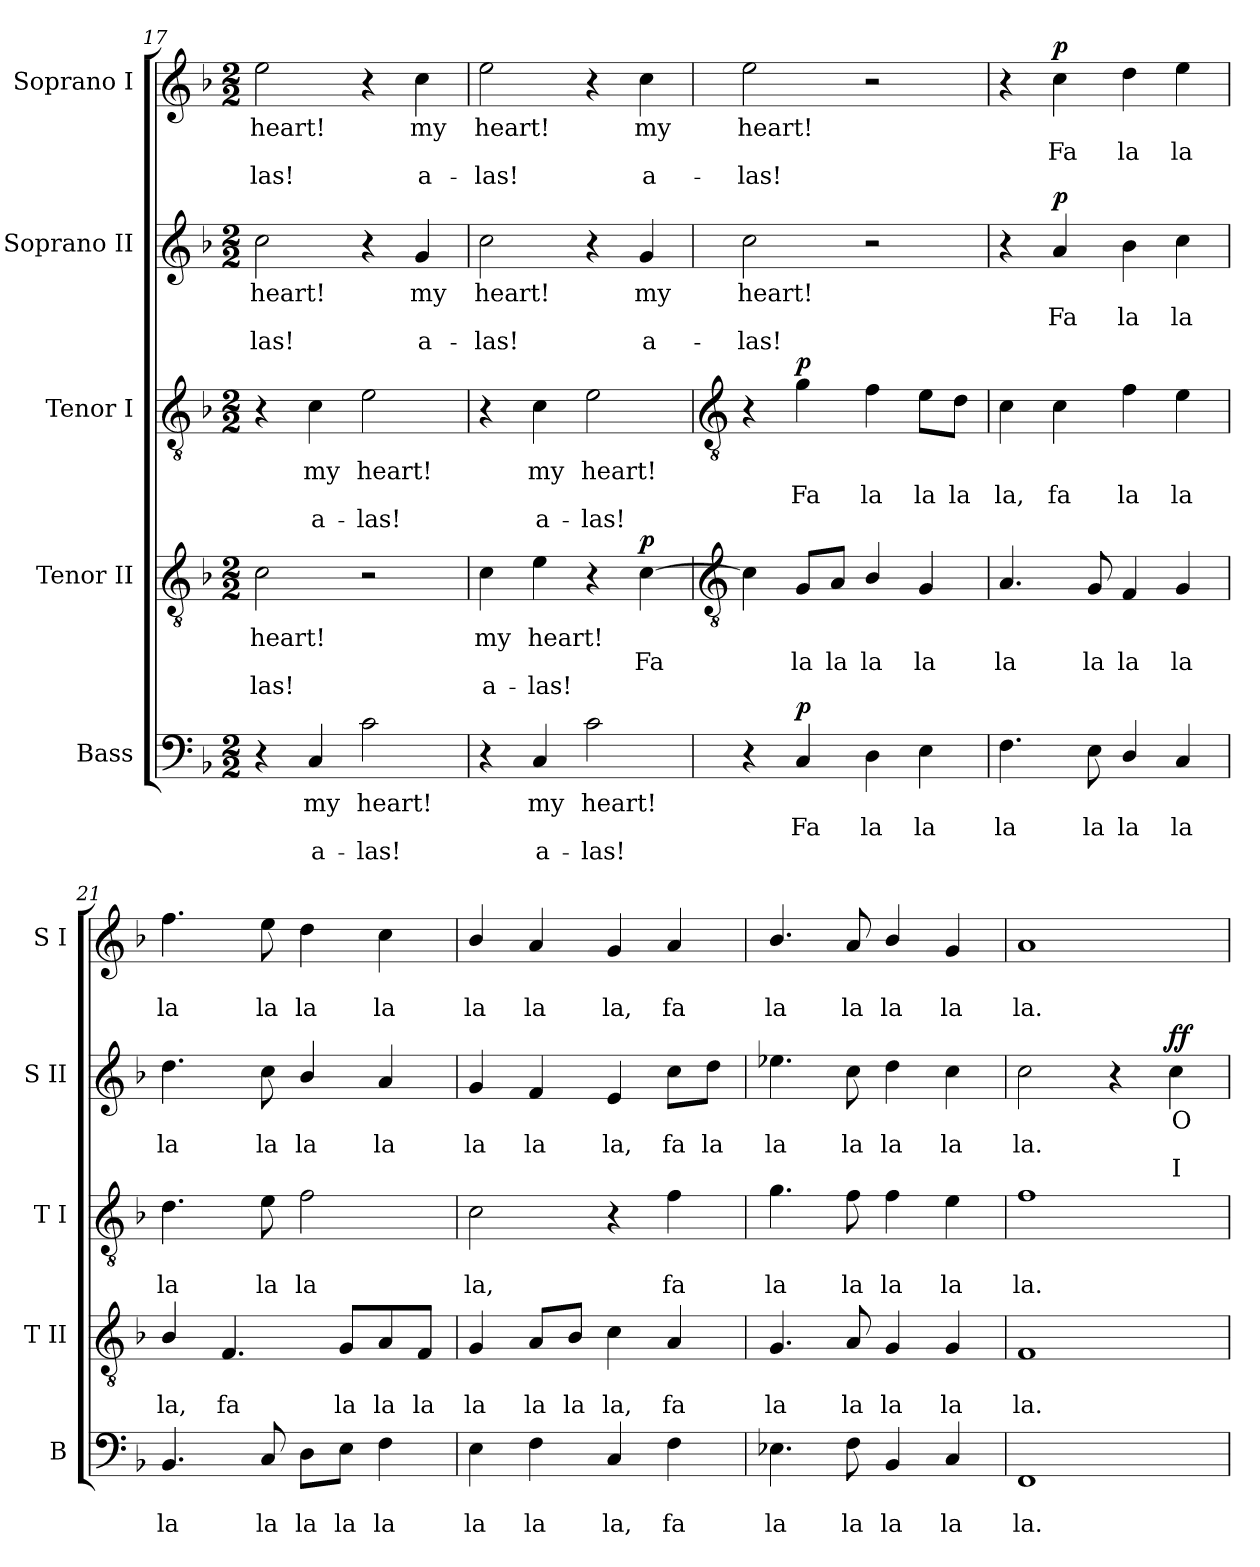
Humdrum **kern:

**kern	**text	**text	**text	**dynam	**kern	**text	**text	**text	**dynam	**kern	**text	**text	**text	**dynam	**kern	**text	**text	**text	**dynam	**kern	**text	**text	**text	**dynam
*part5	*part5	*part5	*part5	*part5	*part4	*part4	*part4	*part4	*part4	*part3	*part3	*part3	*part3	*part3	*part2	*part2	*part2	*part2	*part2	*part1	*part1	*part1	*part1	*part1
*staff5	*staff5	*staff5	*staff5	*staff5	*staff4	*staff4	*staff4	*staff4	*staff4	*staff3	*staff3	*staff3	*staff3	*staff3	*staff2	*staff2	*staff2	*staff2	*staff2	*staff1	*staff1	*staff1	*staff1	*staff1
*I"Bass	*	*	*	*	*I"Tenor II	*	*	*	*	*I"Tenor I	*	*	*	*	*I"Soprano II	*	*	*	*	*I"Soprano I	*	*	*	*
*I'B	*	*	*	*	*I'T II	*	*	*	*	*I'T I	*	*	*	*	*I'S II	*	*	*	*	*I'S I	*	*	*	*
*clefF4	*	*	*	*	*clefGv2	*	*	*	*	*clefGv2	*	*	*	*	*clefG2	*	*	*	*	*clefG2	*	*	*	*
*k[b-]	*	*	*	*	*k[b-]	*	*	*	*	*k[b-]	*	*	*	*	*k[b-]	*	*	*	*	*k[b-]	*	*	*	*
*F:	*	*	*	*	*F:	*	*	*	*	*F:	*	*	*	*	*F:	*	*	*	*	*F:	*	*	*	*
*M2/2	*	*	*	*	*M2/2	*	*	*	*	*M2/2	*	*	*	*	*M2/2	*	*	*	*	*M2/2	*	*	*	*
=17	=17	=17	=17	=17	=17	=17	=17	=17	=17	=17	=17	=17	=17	=17	=17	=17	=17	=17	=17	=17	=17	=17	=17	=17
!	!	!	!	!	!	!LO:LY:b	!	!LO:LY:b	!	!	!	!	!	!	!	!LO:LY:b	!	!LO:LY:b	!	!	!LO:LY:b	!	!LO:LY:b	!
4r	.	.	.	.	2c	-heart!	.	las!	.	4r	.	.	.	.	2cc	-heart!	.	las!	.	2ee	-heart!	.	las!	.
!	!LO:LY:b	!	!LO:LY:b	!	!	!	!	!	!	!	!LO:LY:b	!	!LO:LY:b	!	!	!	!	!	!	!	!	!	!	!
4C	my	.	a-	.	.	.	.	.	.	4c	my	.	a-	.	.	.	.	.	.	.	.	.	.	.
!	!LO:LY:b	!	!LO:LY:b	!	!	!	!	!	!	!	!LO:LY:b	!	!LO:LY:b	!	!	!	!	!	!	!	!	!	!	!
2c	-heart!	.	las!	.	2r	.	.	.	.	2e	-heart!	.	las!	.	4r	.	.	.	.	4r	.	.	.	.
!	!	!	!	!	!	!	!	!	!	!	!	!	!	!	!	!LO:LY:b	!	!LO:LY:b	!	!	!LO:LY:b	!	!LO:LY:b	!
.	.	.	.	.	.	.	.	.	.	.	.	.	.	.	4g	my	.	a-	.	4cc	my	.	a-	.
=18	=18	=18	=18	=18	=18	=18	=18	=18	=18	=18	=18	=18	=18	=18	=18	=18	=18	=18	=18	=18	=18	=18	=18	=18
!	!	!	!	!	!	!LO:LY:b	!	!LO:LY:b	!	!	!	!	!	!	!	!LO:LY:b	!	!LO:LY:b	!	!	!LO:LY:b	!	!LO:LY:b	!
4r	.	.	.	.	4c	my	.	a-	.	4r	.	.	.	.	2cc	-heart!	.	las!	.	2ee	-heart!	.	las!	.
!	!LO:LY:b	!	!LO:LY:b	!	!	!LO:LY:b	!	!LO:LY:b	!	!	!LO:LY:b	!	!LO:LY:b	!	!	!	!	!	!	!	!	!	!	!
4C	my	.	a-	.	4e	-heart!	.	las!	.	4c	my	.	a-	.	.	.	.	.	.	.	.	.	.	.
!	!LO:LY:b	!	!LO:LY:b	!	!	!	!	!	!	!	!LO:LY:b	!	!LO:LY:b	!	!	!	!	!	!	!	!	!	!	!
2c	-heart!	.	las!	.	4r	.	.	.	.	2e	-heart!	.	las!	.	4r	.	.	.	.	4r	.	.	.	.
!	!	!	!	!	!	!	!LO:LY:b	!	!LO:DY:b	!	!	!	!	!	!	!LO:LY:b	!	!LO:LY:b	!	!	!LO:LY:b	!	!LO:LY:b	!
.	.	.	.	.	[4c	.	Fa	.	p	.	.	.	.	.	4g	my	.	a-	.	4cc	my	.	a-	.
!!LO:LB:g=z
=19	=19	=19	=19	=19	=19	=19	=19	=19	=19	=19	=19	=19	=19	=19	=19	=19	=19	=19	=19	=19	=19	=19	=19	=19
*	*	*	*	*	*clefGv2	*	*	*	*	*clefGv2	*	*	*	*	*	*	*	*	*	*	*	*	*	*
!	!	!	!	!	!	!	!	!	!	!	!	!	!	!	!	!LO:LY:b	!	!LO:LY:b	!	!	!LO:LY:b	!	!LO:LY:b	!
4r	.	.	.	.	4c]	.	.	.	.	4r	.	.	.	.	2cc	-heart!	.	las!	.	2ee	-heart!	.	las!	.
!	!	!LO:LY:b	!	!LO:DY:b	!	!	!LO:LY:b	!	!	!	!	!LO:LY:b	!	!LO:DY:b	!	!	!	!	!	!	!	!	!	!
4C	.	Fa	.	p	8G/L	.	la	.	.	4g	.	Fa	.	p	.	.	.	.	.	.	.	.	.	.
!	!	!	!	!	!	!	!LO:LY:b	!	!	!	!	!	!	!	!	!	!	!	!	!	!	!	!	!
.	.	.	.	.	8A/J	.	la	.	.	.	.	.	.	.	.	.	.	.	.	.	.	.	.	.
!	!	!LO:LY:b	!	!	!	!	!LO:LY:b	!	!	!	!	!LO:LY:b	!	!	!	!	!	!	!	!	!	!	!	!
4D	.	la	.	.	4B-/	.	la	.	.	4f	.	la	.	.	2r	.	.	.	.	2r	.	.	.	.
!	!	!LO:LY:b	!	!	!	!	!LO:LY:b	!	!	!	!	!LO:LY:b	!	!	!	!	!	!	!	!	!	!	!	!
4E	.	la	.	.	4G	.	la	.	.	8e\L	.	la	.	.	.	.	.	.	.	.	.	.	.	.
!	!	!	!	!	!	!	!	!	!	!	!	!LO:LY:b	!	!	!	!	!	!	!	!	!	!	!	!
.	.	.	.	.	.	.	.	.	.	8d\J	.	la	.	.	.	.	.	.	.	.	.	.	.	.
=20	=20	=20	=20	=20	=20	=20	=20	=20	=20	=20	=20	=20	=20	=20	=20	=20	=20	=20	=20	=20	=20	=20	=20	=20
!	!	!LO:LY:b	!	!	!	!	!LO:LY:b	!	!	!	!	!LO:LY:b	!	!	!	!	!	!	!	!	!	!	!	!
4.F	.	la	.	.	4.A	.	la	.	.	4c	.	la,	.	.	4r	.	.	.	.	4r	.	.	.	.
!	!	!	!	!	!	!	!	!	!	!	!	!LO:LY:b	!	!	!	!	!LO:LY:b	!	!LO:DY:b	!	!	!LO:LY:b	!	!LO:DY:b
.	.	.	.	.	.	.	.	.	.	4c	.	fa	.	.	4a	.	Fa	.	p	4cc	.	Fa	.	p
!	!	!LO:LY:b	!	!	!	!	!LO:LY:b	!	!	!	!	!	!	!	!	!	!	!	!	!	!	!	!	!
8E	.	la	.	.	8G	.	la	.	.	.	.	.	.	.	.	.	.	.	.	.	.	.	.	.
!	!	!LO:LY:b	!	!	!	!	!LO:LY:b	!	!	!	!	!LO:LY:b	!	!	!	!	!LO:LY:b	!	!	!	!	!LO:LY:b	!	!
4D/	.	la	.	.	4F	.	la	.	.	4f	.	la	.	.	4b-	.	la	.	.	4dd	.	la	.	.
!	!	!LO:LY:b	!	!	!	!	!LO:LY:b	!	!	!	!	!LO:LY:b	!	!	!	!	!LO:LY:b	!	!	!	!	!LO:LY:b	!	!
4C	.	la	.	.	4G	.	la	.	.	4e	.	la	.	.	4cc	.	la	.	.	4ee	.	la	.	.
=21	=21	=21	=21	=21	=21	=21	=21	=21	=21	=21	=21	=21	=21	=21	=21	=21	=21	=21	=21	=21	=21	=21	=21	=21
!	!	!LO:LY:b	!	!	!	!	!LO:LY:b	!	!	!	!	!LO:LY:b	!	!	!	!	!LO:LY:b	!	!	!	!	!LO:LY:b	!	!
4.BB-	.	la	.	.	4B-/	.	la,	.	.	4.d	.	la	.	.	4.dd	.	la	.	.	4.ff	.	la	.	.
!	!	!	!	!	!	!	!LO:LY:b	!	!	!	!	!	!	!	!	!	!	!	!	!	!	!	!	!
.	.	.	.	.	4.F	.	fa	.	.	.	.	.	.	.	.	.	.	.	.	.	.	.	.	.
!	!	!LO:LY:b	!	!	!	!	!	!	!	!	!	!LO:LY:b	!	!	!	!	!LO:LY:b	!	!	!	!	!LO:LY:b	!	!
8C	.	la	.	.	.	.	.	.	.	8e	.	la	.	.	8cc	.	la	.	.	8ee	.	la	.	.
!	!	!LO:LY:b	!	!	!	!	!	!	!	!	!	!LO:LY:b	!	!	!	!	!LO:LY:b	!	!	!	!	!LO:LY:b	!	!
8D\L	.	la	.	.	.	.	.	.	.	2f	.	la	.	.	4b-/	.	la	.	.	4dd	.	la	.	.
!	!	!LO:LY:b	!	!	!	!	!LO:LY:b	!	!	!	!	!	!	!	!	!	!	!	!	!	!	!	!	!
8E\J	.	la	.	.	8G/L	.	la	.	.	.	.	.	.	.	.	.	.	.	.	.	.	.	.	.
!	!	!LO:LY:b	!	!	!	!	!LO:LY:b	!	!	!	!	!	!	!	!	!	!LO:LY:b	!	!	!	!	!LO:LY:b	!	!
4F	.	la	.	.	8A/	.	la	.	.	.	.	.	.	.	4a	.	la	.	.	4cc	.	la	.	.
!	!	!	!	!	!	!	!LO:LY:b	!	!	!	!	!	!	!	!	!	!	!	!	!	!	!	!	!
.	.	.	.	.	8F/J	.	la	.	.	.	.	.	.	.	.	.	.	.	.	.	.	.	.	.
=22	=22	=22	=22	=22	=22	=22	=22	=22	=22	=22	=22	=22	=22	=22	=22	=22	=22	=22	=22	=22	=22	=22	=22	=22
!	!	!LO:LY:b	!	!	!	!	!LO:LY:b	!	!	!	!	!LO:LY:b	!	!	!	!	!LO:LY:b	!	!	!	!	!LO:LY:b	!	!
4E	.	la	.	.	4G	.	la	.	.	2c	.	la,	.	.	4g	.	la	.	.	4b-/	.	la	.	.
!	!	!LO:LY:b	!	!	!	!	!LO:LY:b	!	!	!	!	!	!	!	!	!	!LO:LY:b	!	!	!	!	!LO:LY:b	!	!
4F	.	la	.	.	8A/L	.	la	.	.	.	.	.	.	.	4f	.	la	.	.	4a	.	la	.	.
!	!	!	!	!	!	!	!LO:LY:b	!	!	!	!	!	!	!	!	!	!	!	!	!	!	!	!	!
.	.	.	.	.	8B-/J	.	la	.	.	.	.	.	.	.	.	.	.	.	.	.	.	.	.	.
!	!	!LO:LY:b	!	!	!	!	!LO:LY:b	!	!	!	!	!	!	!	!	!	!LO:LY:b	!	!	!	!	!LO:LY:b	!	!
4C	.	la,	.	.	4c	.	la,	.	.	4r	.	.	.	.	4e	.	la,	.	.	4g	.	la,	.	.
!	!	!LO:LY:b	!	!	!	!	!LO:LY:b	!	!	!	!	!LO:LY:b	!	!	!	!	!LO:LY:b	!	!	!	!	!LO:LY:b	!	!
4F	.	fa	.	.	4A	.	fa	.	.	4f	.	fa	.	.	8cc\L	.	fa	.	.	4a	.	fa	.	.
!	!	!	!	!	!	!	!	!	!	!	!	!	!	!	!	!	!LO:LY:b	!	!	!	!	!	!	!
.	.	.	.	.	.	.	.	.	.	.	.	.	.	.	8dd\J	.	la	.	.	.	.	.	.	.
=23	=23	=23	=23	=23	=23	=23	=23	=23	=23	=23	=23	=23	=23	=23	=23	=23	=23	=23	=23	=23	=23	=23	=23	=23
!	!	!LO:LY:b	!	!	!	!	!LO:LY:b	!	!	!	!	!LO:LY:b	!	!	!	!	!LO:LY:b	!	!	!	!	!LO:LY:b	!	!
4.E-X	.	la	.	.	4.G	.	la	.	.	4.g	.	la	.	.	4.ee-X	.	la	.	.	4.b-/	.	la	.	.
!	!	!LO:LY:b	!	!	!	!	!LO:LY:b	!	!	!	!	!LO:LY:b	!	!	!	!	!LO:LY:b	!	!	!	!	!LO:LY:b	!	!
8F	.	la	.	.	8A	.	la	.	.	8f	.	la	.	.	8cc	.	la	.	.	8a	.	la	.	.
!	!	!LO:LY:b	!	!	!	!	!LO:LY:b	!	!	!	!	!LO:LY:b	!	!	!	!	!LO:LY:b	!	!	!	!	!LO:LY:b	!	!
4BB-	.	la	.	.	4G	.	la	.	.	4f	.	la	.	.	4dd	.	la	.	.	4b-/	.	la	.	.
!	!	!LO:LY:b	!	!	!	!	!LO:LY:b	!	!	!	!	!LO:LY:b	!	!	!	!	!LO:LY:b	!	!	!	!	!LO:LY:b	!	!
4C	.	la	.	.	4G	.	la	.	.	4e	.	la	.	.	4cc	.	la	.	.	4g	.	la	.	.
=24	=24	=24	=24	=24	=24	=24	=24	=24	=24	=24	=24	=24	=24	=24	=24	=24	=24	=24	=24	=24	=24	=24	=24	=24
!	!	!LO:LY:b	!	!	!	!	!LO:LY:b	!	!	!	!	!LO:LY:b	!	!	!	!	!LO:LY:b	!	!	!	!	!LO:LY:b	!	!
1FF	.	la.	.	.	1F	.	la.	.	.	1f	.	la.	.	.	2cc	.	la.	.	.	1a	.	la.	.	.
.	.	.	.	.	.	.	.	.	.	.	.	.	.	.	4r	.	.	.	.	.	.	.	.	.
!	!	!	!	!	!	!	!	!	!	!	!	!	!	!	!	!LO:LY:b	!	!LO:LY:b	!LO:DY:b	!	!	!	!	!
.	.	.	.	.	.	.	.	.	.	.	.	.	.	.	4cc	O	.	I	ff	.	.	.	.	.
=	=	=	=	=	=	=	=	=	=	=	=	=	=	=	=	=	=	=	=	=	=	=	=	=
*-	*-	*-	*-	*-	*-	*-	*-	*-	*-	*-	*-	*-	*-	*-	*-	*-	*-	*-	*-	*-	*-	*-	*-	*-
